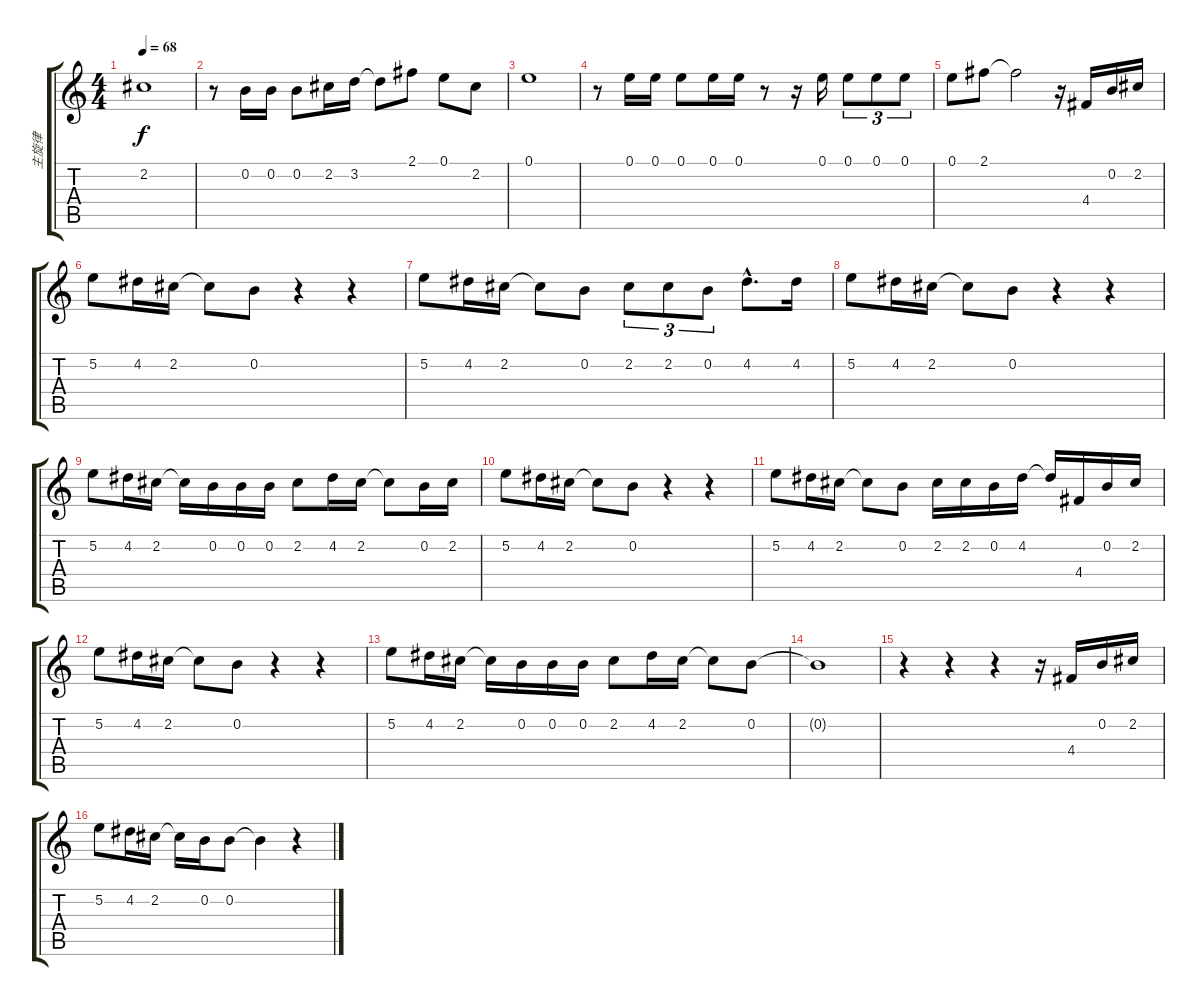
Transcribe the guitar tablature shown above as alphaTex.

\track ("主旋律" "主旋律") {instrument acousticguitarnylon}
\staff {score tabs}
\tuning (E4 B3 G3 D3 A2 E2) {hide}
\ts (4 4)
\tempo 68
\clef g2
\ks c
2.2.1{dy f} |
r.8 0.2.16 0.2.16 0.2.8 2.2.16 3.2.16 3.2{t}.8 2.1.8 0.1.8 2.2.8 |
0.1.1 |
r.8 0.1.16 0.1.16 0.1.8 0.1.16 0.1.16 r.8 r.16 0.1.16 0.1.8{tu (3 2)} 0.1.8{tu (3 2)} 0.1.8{tu (3 2)} |
0.1.8 2.1.8 2.1{t}.2 r.16 4.4.16 0.2.16 2.2.16 |
5.2.8 4.2.16 2.2.16 2.2{t}.8 0.2.8 r.4 r.4 |
5.2.8 4.2.16 2.2.16 2.2{t}.8 0.2.8 2.2.8{tu (3 2)} 2.2.8{tu (3 2)} 0.2.8{tu (3 2)} 4.2{hac}.8{d} 4.2.16 |
5.2.8 4.2.16 2.2.16 2.2{t}.8 0.2.8 r.4 r.4 |
5.2.8 4.2.16 2.2.16 2.2{t}.16 0.2.16 0.2.16 0.2.16 2.2.8 4.2.16 2.2.16 2.2{t}.8 0.2.16 2.2.16 |
5.2.8 4.2.16 2.2.16 2.2{t}.8 0.2.8 r.4 r.4 |
5.2.8 4.2.16 2.2.16 2.2{t}.8 0.2.8 2.2.16 2.2.16 0.2.16 4.2.16 4.2{t}.16 4.4.16 0.2.16 2.2.16 |
5.2.8 4.2.16 2.2.16 2.2{t}.8 0.2.8 r.4 r.4 |
5.2.8 4.2.16 2.2.16 2.2{t}.16 0.2.16 0.2.16 0.2.16 2.2.8 4.2.16 2.2.16 2.2{t}.8 0.2.8 |
0.2{t}.1 |
r.4 r.4 r.4 r.16 4.4.16 0.2.16 2.2.16 |
5.2.8 4.2.16 2.2.16 2.2{t}.16 0.2.16 0.2.8 0.2{t}.4 r.4
